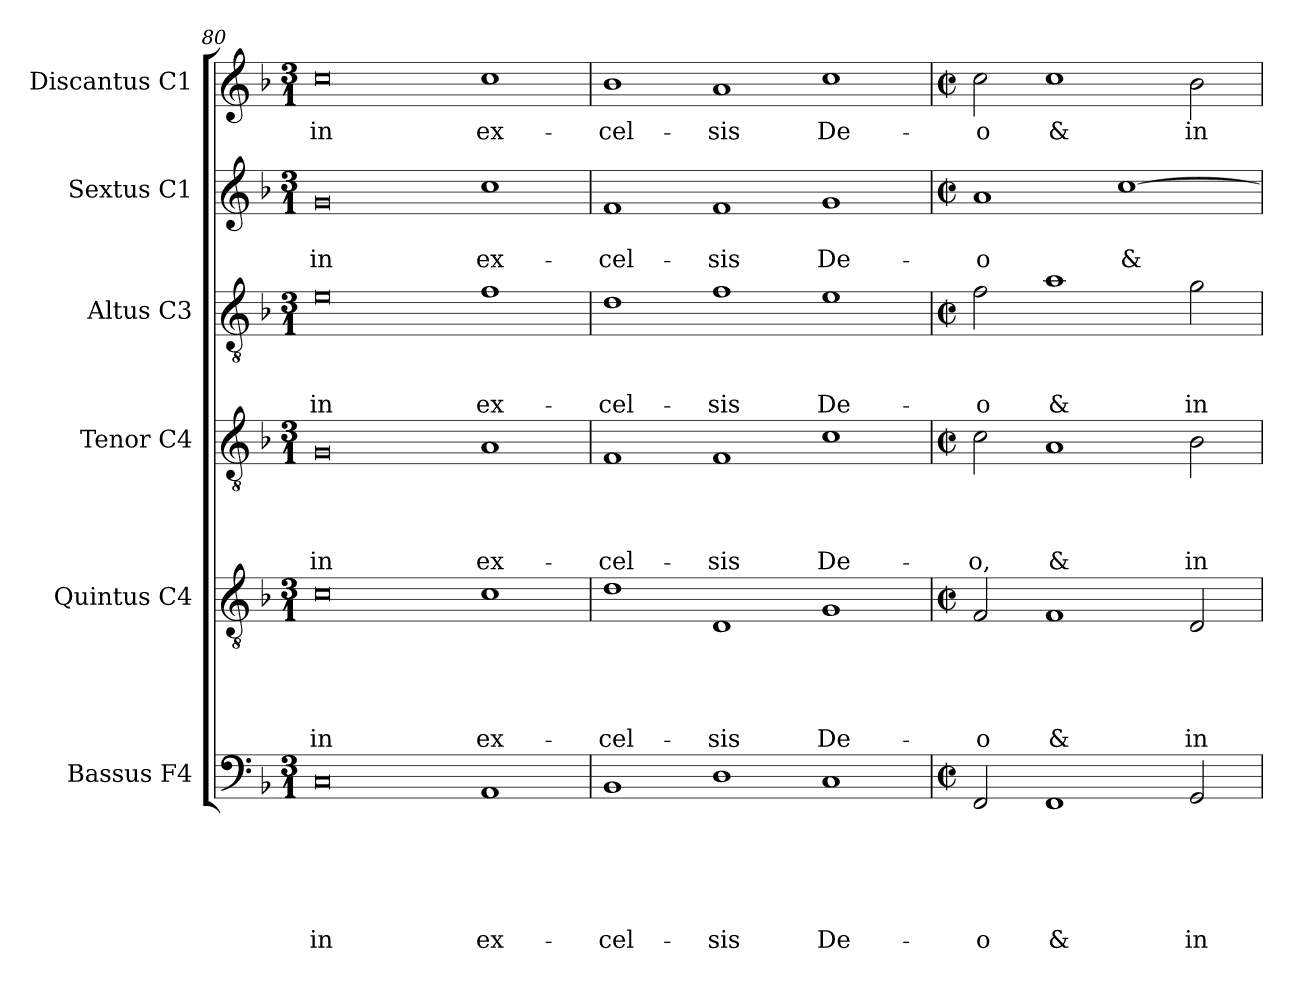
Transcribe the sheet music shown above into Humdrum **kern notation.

**kern	**text	**text	**text	**text	**text	**text	**kern	**text	**text	**text	**text	**text	**kern	**text	**text	**text	**text	**kern	**text	**text	**text	**kern	**text	**text	**kern	**text
*part6	*part6	*part6	*part6	*part6	*part6	*part6	*part5	*part5	*part5	*part5	*part5	*part5	*part4	*part4	*part4	*part4	*part4	*part3	*part3	*part3	*part3	*part2	*part2	*part2	*part1	*part1
*staff6	*staff6	*staff6	*staff6	*staff6	*staff6	*staff6	*staff5	*staff5	*staff5	*staff5	*staff5	*staff5	*staff4	*staff4	*staff4	*staff4	*staff4	*staff3	*staff3	*staff3	*staff3	*staff2	*staff2	*staff2	*staff1	*staff1
*I"Bassus F4	*	*	*	*	*	*	*I"Quintus C4	*	*	*	*	*	*I"Tenor C4	*	*	*	*	*I"Altus C3	*	*	*	*I"Sextus C1	*	*	*I"Discantus C1	*
*I'B	*	*	*	*	*	*	*	*	*	*	*	*	*I'T	*	*	*	*	*I'A	*	*	*	*	*	*	*I'C	*
*clefF4	*	*	*	*	*	*	*clefGv2	*	*	*	*	*	*clefGv2	*	*	*	*	*clefGv2	*	*	*	*clefG2	*	*	*clefG2	*
*k[b-]	*	*	*	*	*	*	*k[b-]	*	*	*	*	*	*k[b-]	*	*	*	*	*k[b-]	*	*	*	*k[b-]	*	*	*k[b-]	*
*F:	*	*	*	*	*	*	*F:	*	*	*	*	*	*F:	*	*	*	*	*F:	*	*	*	*F:	*	*	*F:	*
*M3/1	*	*	*	*	*	*	*M3/1	*	*	*	*	*	*M3/1	*	*	*	*	*M3/1	*	*	*	*M3/1	*	*	*M3/1	*
=80	=80	=80	=80	=80	=80	=80	=80	=80	=80	=80	=80	=80	=80	=80	=80	=80	=80	=80	=80	=80	=80	=80	=80	=80	=80	=80
!	!	!	!	!	!	!LO:LY:b	!	!	!	!	!	!LO:LY:b	!	!	!	!	!LO:LY:b	!	!	!	!LO:LY:b	!	!	!LO:LY:b	!	!LO:LY:b
0C	.	.	.	.	.	in	0c	.	.	.	.	in	0G	.	.	.	in	0e	.	.	in	0g	.	in	0cc	in
!	!	!	!	!	!	!LO:LY:b	!	!	!	!	!	!LO:LY:b	!	!	!	!	!LO:LY:b	!	!	!	!LO:LY:b	!	!	!LO:LY:b	!	!LO:LY:b
1AA	.	.	.	.	.	ex-	1c	.	.	.	.	ex-	1A	.	.	.	ex-	1f	.	.	ex-	1cc	.	ex-	1cc	ex-
=81	=81	=81	=81	=81	=81	=81	=81	=81	=81	=81	=81	=81	=81	=81	=81	=81	=81	=81	=81	=81	=81	=81	=81	=81	=81	=81
!	!	!	!	!	!	!LO:LY:b	!	!	!	!	!	!LO:LY:b	!	!	!	!	!LO:LY:b	!	!	!	!LO:LY:b	!	!	!LO:LY:b	!	!LO:LY:b
1BB-	.	.	.	.	.	-cel-	1d	.	.	.	.	-cel-	1F	.	.	.	-cel-	1d	.	.	-cel-	1f	.	-cel-	1b-	-cel-
!	!	!	!	!	!	!LO:LY:b	!	!	!	!	!	!LO:LY:b	!	!	!	!	!LO:LY:b	!	!	!	!LO:LY:b	!	!	!LO:LY:b	!	!LO:LY:b
1D	.	.	.	.	.	-sis	1D	.	.	.	.	-sis	1F	.	.	.	-sis	1f	.	.	-sis	1f	.	-sis	1a	-sis
!	!	!	!	!	!	!LO:LY:b	!	!	!	!	!	!LO:LY:b	!	!	!	!	!LO:LY:b	!	!	!	!LO:LY:b	!	!	!LO:LY:b	!	!LO:LY:b
1C	.	.	.	.	.	De-	1G	.	.	.	.	De-	1c	.	.	.	De-	1e	.	.	De-	1g	.	De-	1cc	De-
!!LO:PB:g=z
=82	=82	=82	=82	=82	=82	=82	=82	=82	=82	=82	=82	=82	=82	=82	=82	=82	=82	=82	=82	=82	=82	=82	=82	=82	=82	=82
*M2/2	*	*	*	*	*	*	*M2/2	*	*	*	*	*	*M2/2	*	*	*	*	*M2/2	*	*	*	*M2/2	*	*	*M2/2	*
*met(c|)	*	*	*	*	*	*	*met(c|)	*	*	*	*	*	*met(c|)	*	*	*	*	*met(c|)	*	*	*	*met(c|)	*	*	*met(c|)	*
!	!	!	!	!	!	!LO:LY:b	!	!	!	!	!	!LO:LY:b	!	!	!	!	!LO:LY:b	!	!	!	!LO:LY:b	!	!	!LO:LY:b	!	!LO:LY:b
2FF/	.	.	.	.	.	-o	2F/	.	.	.	.	-o	2c\	.	.	.	-o,	2f\	.	.	-o	1a	.	-o	2cc\	-o
!	!	!	!	!	!	!LO:LY:b	!	!	!	!	!	!LO:LY:b	!	!	!	!	!LO:LY:b	!	!	!	!LO:LY:b	!	!	!	!	!LO:LY:b
1FF	.	.	.	.	.	&	1F	.	.	.	.	&	1A	.	.	.	&	1a	.	.	&	.	.	.	1cc	&
!	!	!	!	!	!	!	!	!	!	!	!	!	!	!	!	!	!	!	!	!	!	!	!	!LO:LY:b	!	!
.	.	.	.	.	.	.	.	.	.	.	.	.	.	.	.	.	.	.	.	.	.	[1cc	.	&	.	.
!	!	!	!	!	!	!LO:LY:b	!	!	!	!	!	!LO:LY:b	!	!	!	!	!LO:LY:b	!	!	!	!LO:LY:b	!	!	!	!	!LO:LY:b
2GG/	.	.	.	.	.	in	2D/	.	.	.	.	in	2B-\	.	.	.	in	2g\	.	.	in	.	.	.	2b-\	in
=	=	=	=	=	=	=	=	=	=	=	=	=	=	=	=	=	=	=	=	=	=	=	=	=	=	=
*-	*-	*-	*-	*-	*-	*-	*-	*-	*-	*-	*-	*-	*-	*-	*-	*-	*-	*-	*-	*-	*-	*-	*-	*-	*-	*-
